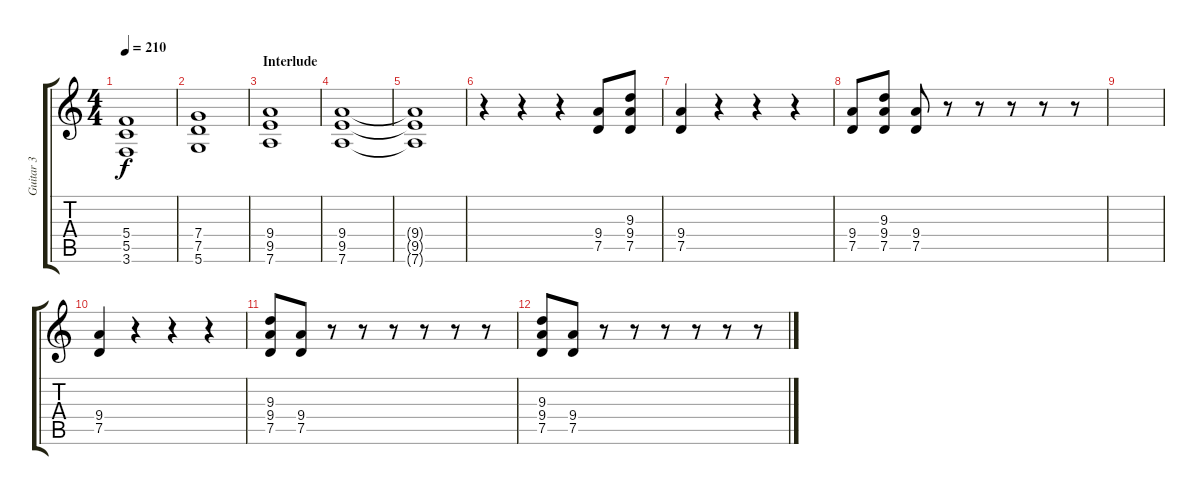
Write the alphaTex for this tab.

\track ("Guitar 3" "Guitar 3") {instrument distortionguitar}
\staff {score tabs}
\tuning (D4 A3 F3 C3 G2 D2) {hide}
\ts (4 4)
\tempo 210
\clef g2
\ks c
(5.4{t} 5.5{t} 3.6{t}).1{dy f} |
(7.4 7.5 5.6).1 |
\section ("" "Interlude")
(9.4 9.5 7.6).1 |
(9.4 9.5 7.6).1 |
(9.4{t} 9.5{t} 7.6{t}).1 |
r.4 r.4 r.4 (9.4 7.5).8 (9.3 9.4 7.5).8 |
(9.4 7.5).4 r.4 r.4 r.4 |
(9.4 7.5).8 (9.3 9.4 7.5).8 (9.4 7.5).8 r.8 r.8 r.8 r.8 r.8 |
|
(9.4 7.5).4 r.4 r.4 r.4 |
(9.3 9.4 7.5).8 (9.4 7.5).8 r.8 r.8 r.8 r.8 r.8 r.8 |
(9.3 9.4 7.5).8 (9.4 7.5).8 r.8 r.8 r.8 r.8 r.8 r.8
